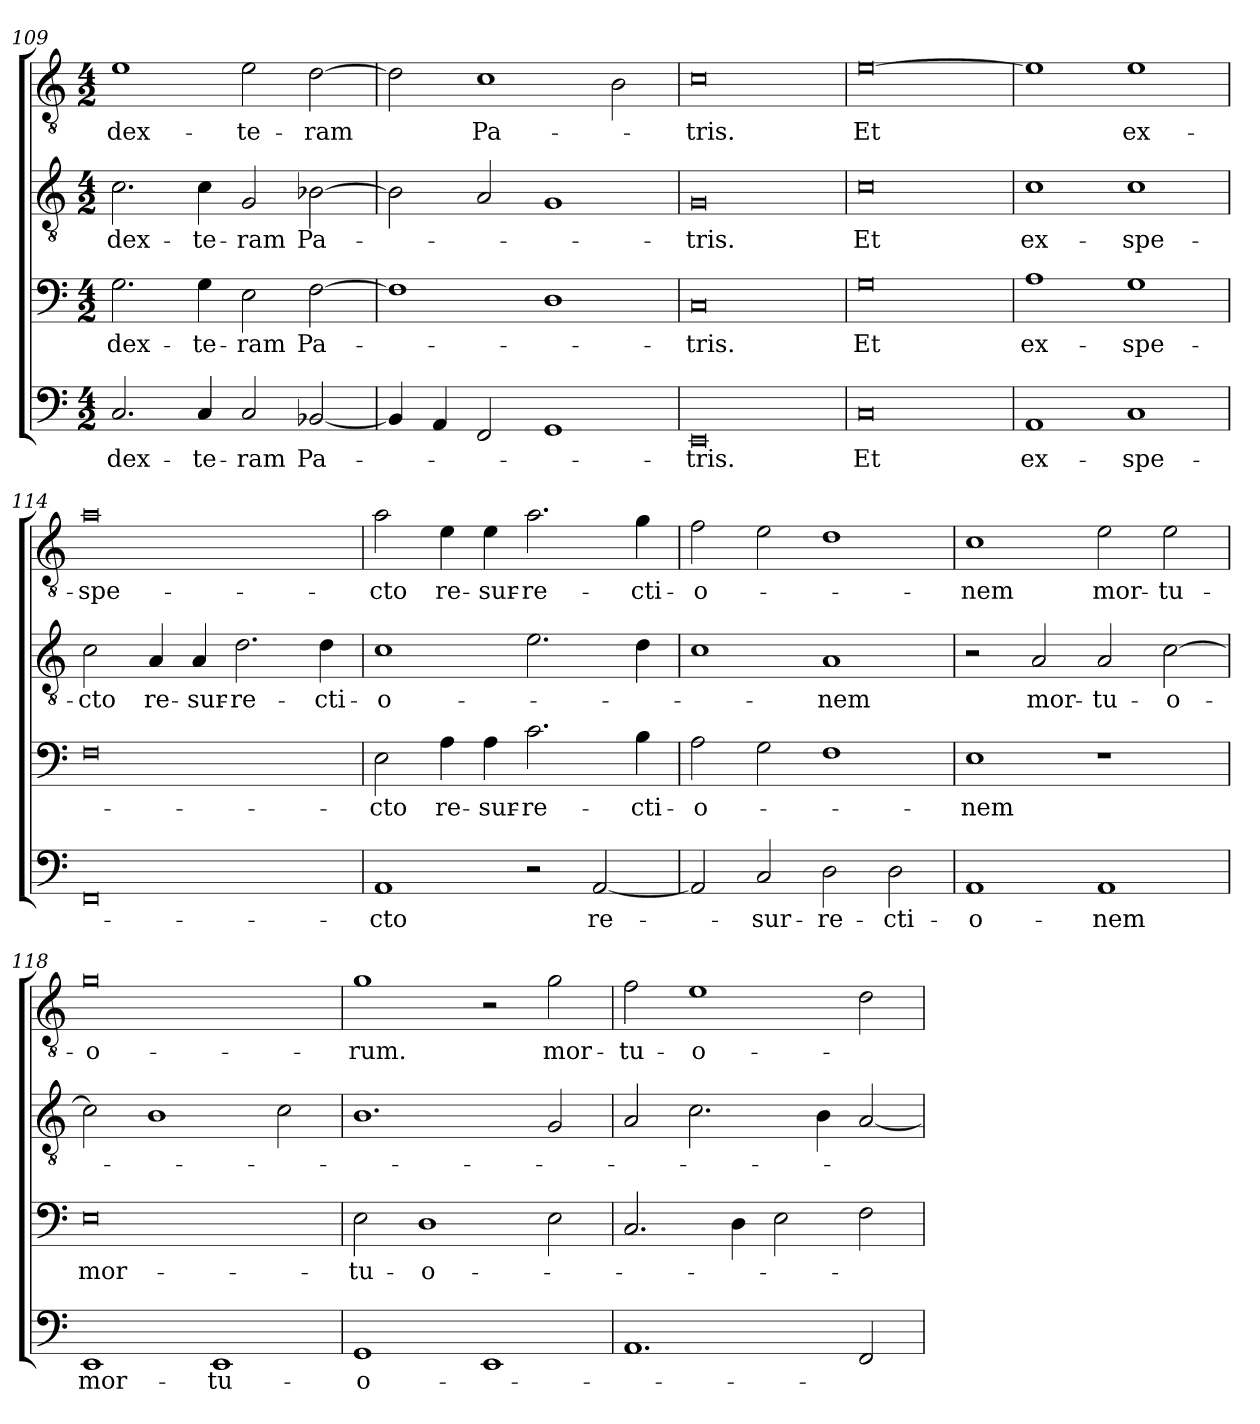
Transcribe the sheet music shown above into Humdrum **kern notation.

**kern	**text	**kern	**text	**kern	**text	**kern	**text
*part4	*part4	*part3	*part3	*part2	*part2	*part1	*part1
*staff4	*staff4	*staff3	*staff3	*staff2	*staff2	*staff1	*staff1
!!LO:LB:g=z
*clefF4	*	*clefF4	*	*clefGv2	*	*clefGv2	*
*k[]	*	*k[]	*	*k[]	*	*k[]	*
*C:	*	*C:	*	*C:	*	*C:	*
*M4/2	*	*M4/2	*	*M4/2	*	*M4/2	*
=109	=109	=109	=109	=109	=109	=109	=109
!	!LO:LY:b	!	!LO:LY:b	!	!LO:LY:b	!	!LO:LY:b
2.C/	dex-	2.G\	dex-	2.c\	dex-	1e	dex-
!	!LO:LY:b	!	!LO:LY:b	!	!LO:LY:b	!	!
4C/	-te-	4G\	-te-	4c\	-te-	.	.
!	!LO:LY:b	!	!LO:LY:b	!	!LO:LY:b	!	!LO:LY:b
2C/	-ram	2E\	-ram	2G/	-ram	2e\	-te-
!	!LO:LY:b	!	!LO:LY:b	!	!LO:LY:b	!	!LO:LY:b
[2BB-X/	Pa-	[2F\	Pa-	[2B-X\	Pa-	[2d\	-ram
=110	=110	=110	=110	=110	=110	=110	=110
4BB-/]	.	1F]	.	2B-\]	.	2d\]	.
4AA/	.	.	.	.	.	.	.
!	!	!	!	!	!	!	!LO:LY:b
2FF/	.	.	.	2A/	.	1c	Pa-
1GG	.	1D	.	1G	.	.	.
.	.	.	.	.	.	2B\	.
=111	=111	=111	=111	=111	=111	=111	=111
!	!LO:LY:b	!	!LO:LY:b	!	!LO:LY:b	!	!LO:LY:b
0EE	-tris.	0C	-tris.	0G	-tris.	0c	-tris.
=112	=112	=112	=112	=112	=112	=112	=112
!	!LO:LY:b	!	!LO:LY:b	!	!LO:LY:b	!	!LO:LY:b
0C	Et	0G	Et	0c	Et	[0e	Et
=113	=113	=113	=113	=113	=113	=113	=113
!	!LO:LY:b	!	!LO:LY:b	!	!LO:LY:b	!	!
1AA	ex-	1A	ex-	1c	ex-	1e]	.
!	!LO:LY:b	!	!LO:LY:b	!	!LO:LY:b	!	!LO:LY:b
1C	-spe-	1G	-spe-	1c	-spe-	1e	ex-
=114	=114	=114	=114	=114	=114	=114	=114
!	!	!	!	!	!LO:LY:b	!	!LO:LY:b
0FF	.	0F	.	2c\	-cto	0a	-spe-
!	!	!	!	!	!LO:LY:b	!	!
.	.	.	.	4A/	re-	.	.
!	!	!	!	!	!LO:LY:b	!	!
.	.	.	.	4A/	-sur-	.	.
!	!	!	!	!	!LO:LY:b	!	!
.	.	.	.	2.d\	-re-	.	.
!	!	!	!	!	!LO:LY:b	!	!
.	.	.	.	4d\	-cti-	.	.
!!LO:LB:g=z
=115	=115	=115	=115	=115	=115	=115	=115
!	!LO:LY:b	!	!LO:LY:b	!	!LO:LY:b	!	!LO:LY:b
1AA	-cto	2E\	-cto	1c	-o-	2a\	-cto
!	!	!	!LO:LY:b	!	!	!	!LO:LY:b
.	.	4A\	re-	.	.	4e\	re-
!	!	!	!LO:LY:b	!	!	!	!LO:LY:b
.	.	4A\	-sur-	.	.	4e\	-sur-
!	!	!	!LO:LY:b	!	!	!	!LO:LY:b
2r	.	2.c\	-re-	2.e\	.	2.a\	-re-
!	!LO:LY:b	!	!	!	!	!	!
[2AA/	re-	.	.	.	.	.	.
!	!	!	!LO:LY:b	!	!	!	!LO:LY:b
.	.	4B\	-cti-	4d\	.	4g\	-cti-
=116	=116	=116	=116	=116	=116	=116	=116
!	!	!	!LO:LY:b	!	!	!	!LO:LY:b
2AA/]	.	2A\	-o-	1c	.	2f\	-o-
!	!LO:LY:b	!	!	!	!	!	!
2C/	-sur-	2G\	.	.	.	2e\	.
!	!LO:LY:b	!	!	!	!LO:LY:b	!	!
2D\	-re-	1F	.	1A	-nem	1d	.
!	!LO:LY:b	!	!	!	!	!	!
2D\	-cti-	.	.	.	.	.	.
=117	=117	=117	=117	=117	=117	=117	=117
!	!LO:LY:b	!	!LO:LY:b	!	!	!	!LO:LY:b
1AA	-o-	1E	-nem	2r	.	1c	-nem
!	!	!	!	!	!LO:LY:b	!	!
.	.	.	.	2A/	mor-	.	.
!	!LO:LY:b	!	!	!	!LO:LY:b	!	!LO:LY:b
1AA	-nem	1r	.	2A/	-tu-	2e\	mor-
!	!	!	!	!	!LO:LY:b	!	!LO:LY:b
.	.	.	.	[2c\	-o-	2e\	-tu-
=118	=118	=118	=118	=118	=118	=118	=118
!	!LO:LY:b	!	!LO:LY:b	!	!	!	!LO:LY:b
1EE	mor-	0E	mor-	2c\]	.	0g	-o-
.	.	.	.	1B	.	.	.
!	!LO:LY:b	!	!	!	!	!	!
1EE	-tu-	.	.	.	.	.	.
.	.	.	.	2c\	.	.	.
=119	=119	=119	=119	=119	=119	=119	=119
!	!LO:LY:b	!	!LO:LY:b	!	!	!	!LO:LY:b
1GG	-o-	2E\	-tu-	1.B	.	1g	-rum.
!	!	!	!LO:LY:b	!	!	!	!
.	.	1D	-o-	.	.	.	.
1EE	.	.	.	.	.	2r	.
!	!	!	!	!	!	!	!LO:LY:b
.	.	2E\	.	2G/	.	2g\	mor-
=120	=120	=120	=120	=120	=120	=120	=120
!	!	!	!	!	!	!	!LO:LY:b
1.AA	.	2.C/	.	2A/	.	2f\	-tu-
!	!	!	!	!	!	!	!LO:LY:b
.	.	.	.	2.c\	.	1e	-o-
.	.	4D\	.	.	.	.	.
.	.	2E\	.	.	.	.	.
.	.	.	.	4B\	.	.	.
2FF/	.	2F\	.	[2A/	.	2d\	.
=	=	=	=	=	=	=	=
*-	*-	*-	*-	*-	*-	*-	*-
